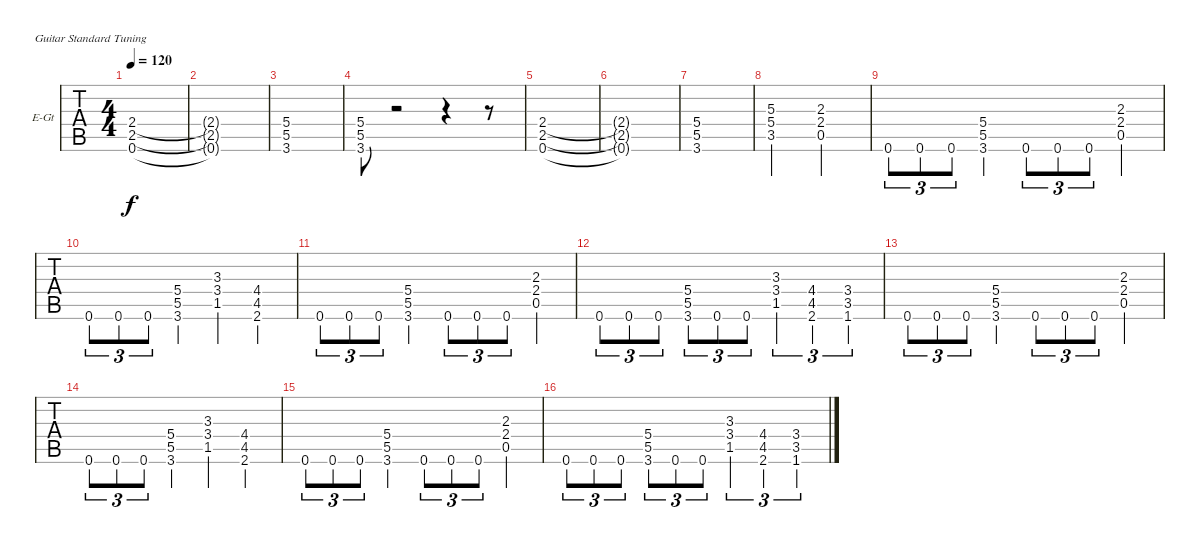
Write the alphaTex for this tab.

\defaultSystemsLayout 4
\bracketExtendMode groupsimilarinstruments
\firstSystemTrackNameOrientation horizontal
\otherSystemsTrackNameOrientation horizontal
\track ("Guitar 1" "E-Gt") {multiBarRest instrument distortionguitar}
\staff {tabs}
\tuning (E4 B3 G3 D3 A2 E2)
\ts (4 4)
\tempo 120
\clef g2
\ks g
(2.4 2.5 0.6).1{dy f} |
(2.4{t} 2.5{t} 0.6{t}).1 |
(5.4 5.5 3.6).1 |
(5.4 5.5 3.6).8 r.2 r.4 r.8 |
(2.4 2.5 0.6).1 |
(2.4{t} 2.5{t} 0.6{t}).1 |
(5.4 5.5 3.6).1 |
(5.3 5.4 3.5).2 (2.3 2.4 0.5).2 |
0.6.8{tu (3 2)} 0.6.8{tu (3 2)} 0.6.8{tu (3 2)} (5.4 5.5 3.6).4 0.6.8{tu (3 2)} 0.6.8{tu (3 2)} 0.6.8{tu (3 2)} (2.3 2.4 0.5).4 |
0.6.8{tu (3 2)} 0.6.8{tu (3 2)} 0.6.8{tu (3 2)} (5.4 5.5 3.6).4 (3.3 3.4 1.5).4 (4.4 4.5 2.6).4 |
0.6.8{tu (3 2)} 0.6.8{tu (3 2)} 0.6.8{tu (3 2)} (5.4 5.5 3.6).4 0.6.8{tu (3 2)} 0.6.8{tu (3 2)} 0.6.8{tu (3 2)} (2.3 2.4 0.5).4 |
0.6.8{tu (3 2)} 0.6.8{tu (3 2)} 0.6.8{tu (3 2)} (5.4 5.5 3.6).8{tu (3 2)} 0.6.8{tu (3 2)} 0.6.8{tu (3 2)} (3.3 3.4 1.5).4{tu (3 2)} (4.4 4.5 2.6).4{tu (3 2)} (3.4 3.5 1.6).4{tu (3 2)} |
0.6.8{tu (3 2)} 0.6.8{tu (3 2)} 0.6.8{tu (3 2)} (5.4 5.5 3.6).4 0.6.8{tu (3 2)} 0.6.8{tu (3 2)} 0.6.8{tu (3 2)} (2.3 2.4 0.5).4 |
0.6.8{tu (3 2)} 0.6.8{tu (3 2)} 0.6.8{tu (3 2)} (5.4 5.5 3.6).4 (3.3 3.4 1.5).4 (4.4 4.5 2.6).4 |
0.6.8{tu (3 2)} 0.6.8{tu (3 2)} 0.6.8{tu (3 2)} (5.4 5.5 3.6).4 0.6.8{tu (3 2)} 0.6.8{tu (3 2)} 0.6.8{tu (3 2)} (2.3 2.4 0.5).4 |
0.6.8{tu (3 2)} 0.6.8{tu (3 2)} 0.6.8{tu (3 2)} (5.4 5.5 3.6).8{tu (3 2)} 0.6.8{tu (3 2)} 0.6.8{tu (3 2)} (3.3 3.4 1.5).4{tu (3 2)} (4.4 4.5 2.6).4{tu (3 2)} (3.4 3.5 1.6).4{tu (3 2)}
